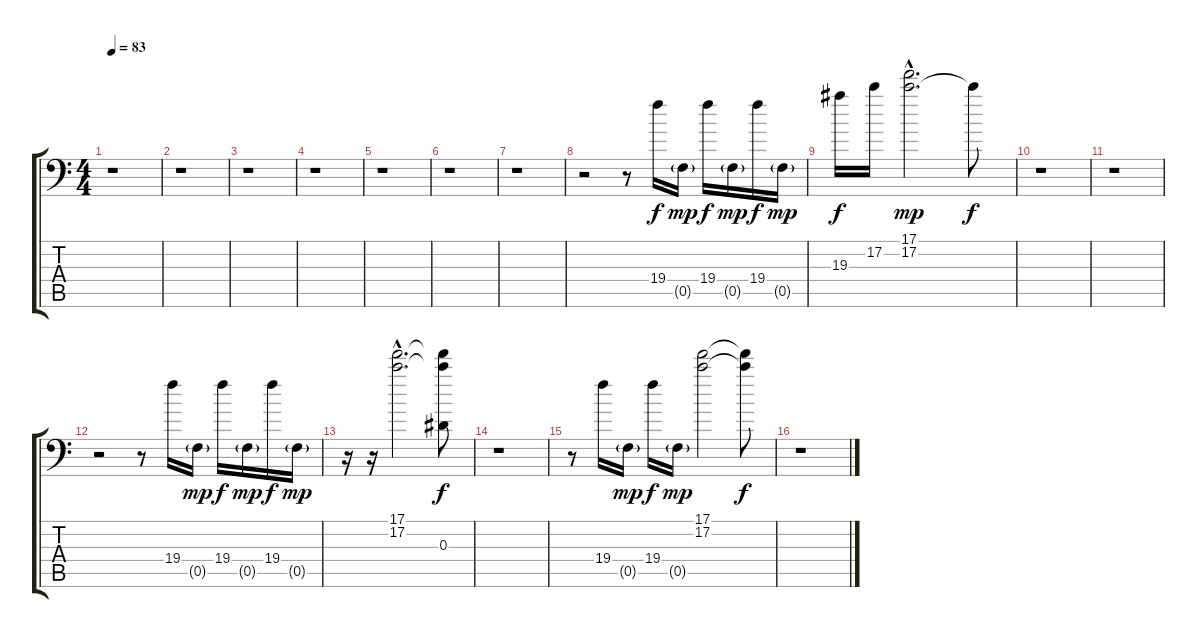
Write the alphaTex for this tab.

\track "" {instrument electricguitarjazz}
\staff {score tabs}
\tuning (C4 G3 Eb3 Bb2 F2 Bb1) {hide}
\ts (4 4)
\tempo 83
\clef f4
\ks c
r.1{dy f instrument electricguitarjazz} |
r.1 |
r.1 |
r.1 |
r.1 |
r.1 |
r.1 |
r.2 r.8 19.4.16 0.5{g}.16{dy mp} 19.4.16{dy f} 0.5{g}.16{dy mp} 19.4.16{dy f} 0.5{g}.16{dy mp} |
19.3.16{dy f} 17.2.16 (17.1{hac} 17.2{hac}).2{d dy mp} 17.2{t}.8{dy f} |
r.1 |
r.1 |
r.2 r.8 19.4.16 0.5{g}.16{dy mp} 19.4.16{dy f} 0.5{g}.16{dy mp} 19.4.16{dy f} 0.5{g}.16{dy mp} |
r.16 r.16 (17.1{hac} 17.2{hac}).2{d} (17.1{t} 17.2{t} 0.3).8{dy f} |
r.1 |
r.8 19.4.16 0.5{g}.16{dy mp} 19.4.16{dy f} 0.5{g}.16{dy mp} (17.1 17.2).2 (17.1{t} 17.2{t}).8{dy f} |
r.1
